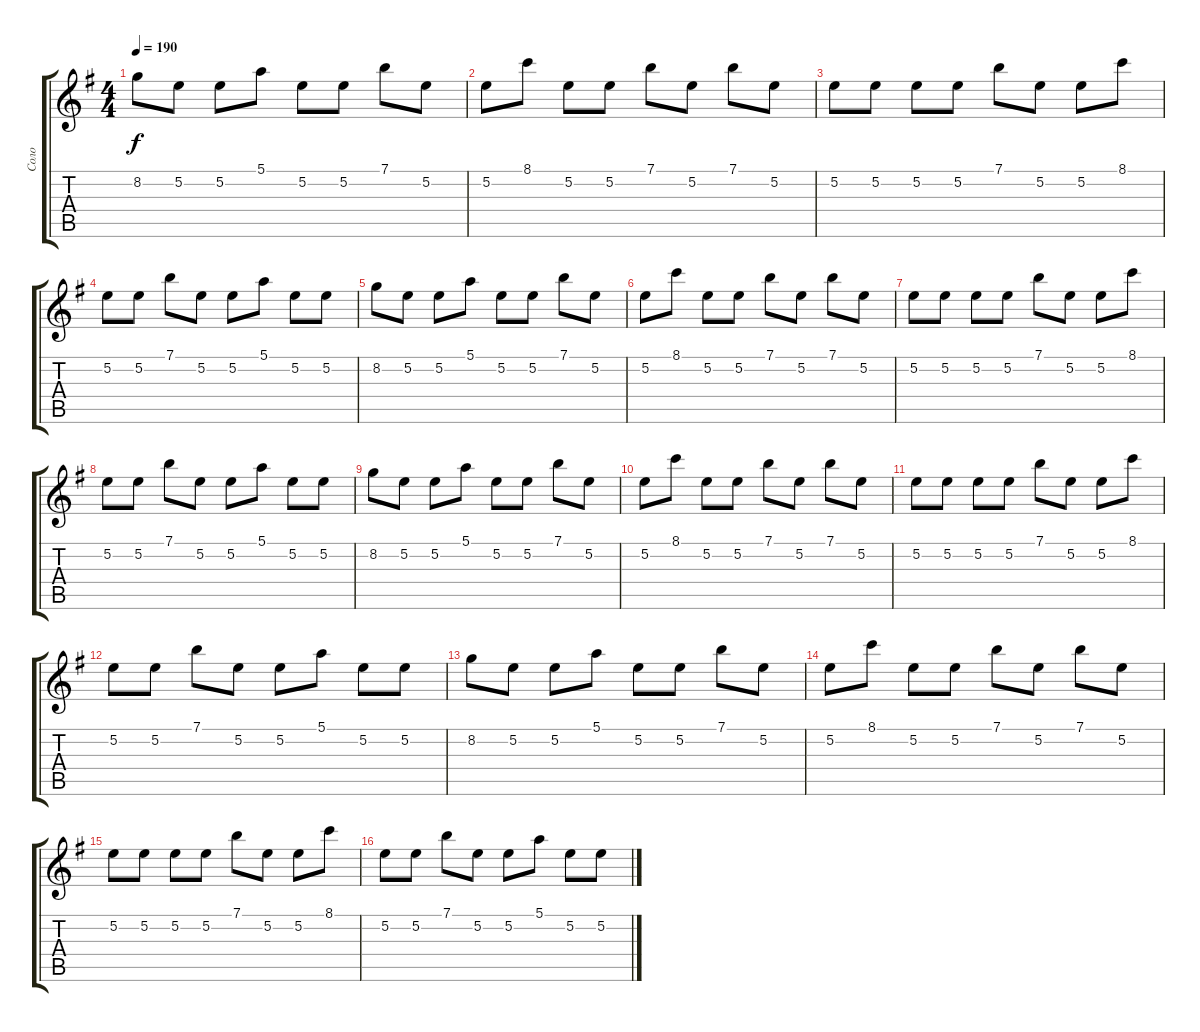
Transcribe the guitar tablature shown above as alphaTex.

\track ("Соло" "Соло") {instrument distortionguitar}
\staff {score tabs}
\tuning (E4 B3 G3 D3 A2 E2) {hide}
\ts (4 4)
\tempo 190
\clef g2
\ks g
8.2.8{dy f} 5.2.8 5.2.8 5.1.8 5.2.8 5.2.8 7.1.8 5.2.8 |
5.2.8 8.1.8 5.2.8 5.2.8 7.1.8 5.2.8 7.1.8 5.2.8 |
5.2.8 5.2.8 5.2.8 5.2.8 7.1.8 5.2.8 5.2.8 8.1.8 |
5.2.8 5.2.8 7.1.8 5.2.8 5.2.8 5.1.8 5.2.8 5.2.8 |
8.2.8 5.2.8 5.2.8 5.1.8 5.2.8 5.2.8 7.1.8 5.2.8 |
5.2.8 8.1.8 5.2.8 5.2.8 7.1.8 5.2.8 7.1.8 5.2.8 |
5.2.8 5.2.8 5.2.8 5.2.8 7.1.8 5.2.8 5.2.8 8.1.8 |
5.2.8 5.2.8 7.1.8 5.2.8 5.2.8 5.1.8 5.2.8 5.2.8 |
8.2.8 5.2.8 5.2.8 5.1.8 5.2.8 5.2.8 7.1.8 5.2.8 |
5.2.8 8.1.8 5.2.8 5.2.8 7.1.8 5.2.8 7.1.8 5.2.8 |
5.2.8 5.2.8 5.2.8 5.2.8 7.1.8 5.2.8 5.2.8 8.1.8 |
5.2.8 5.2.8 7.1.8 5.2.8 5.2.8 5.1.8 5.2.8 5.2.8 |
8.2.8 5.2.8 5.2.8 5.1.8 5.2.8 5.2.8 7.1.8 5.2.8 |
5.2.8 8.1.8 5.2.8 5.2.8 7.1.8 5.2.8 7.1.8 5.2.8 |
5.2.8 5.2.8 5.2.8 5.2.8 7.1.8 5.2.8 5.2.8 8.1.8 |
5.2.8 5.2.8 7.1.8 5.2.8 5.2.8 5.1.8 5.2.8 5.2.8
